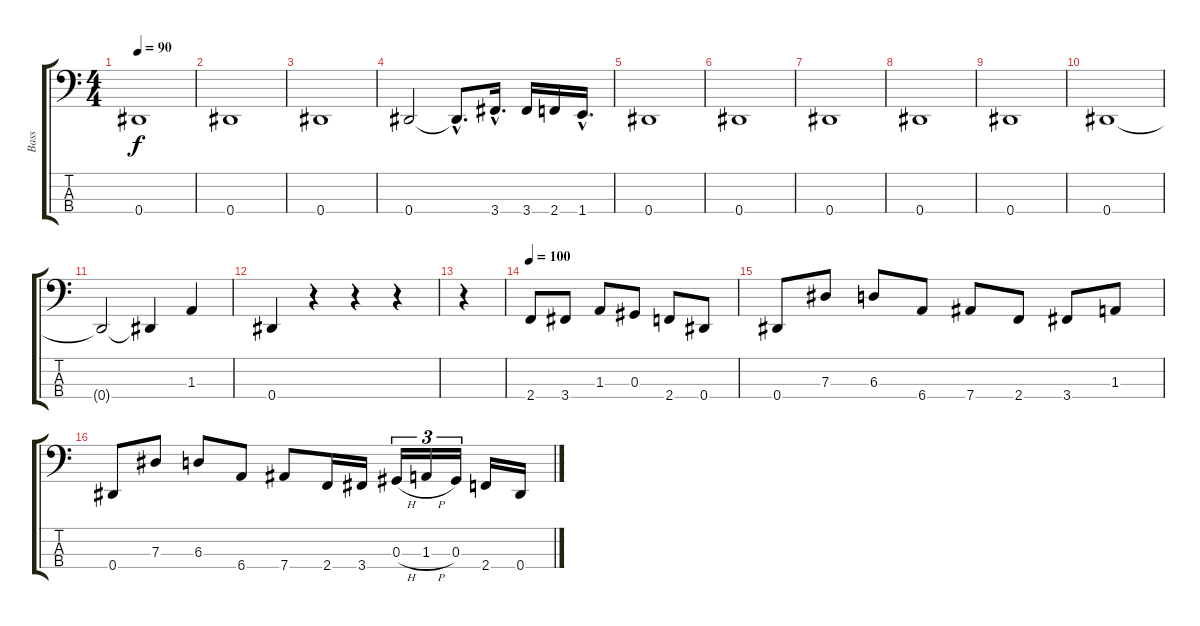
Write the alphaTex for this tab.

\track ("Bass" "Bass") {instrument electricbasspick}
\staff {score tabs}
\tuning (Gb2 Db2 Ab1 Eb1) {hide}
\ts (4 4)
\tempo 90
\clef f4
\ks c
0.4.1{dy f instrument electricbasspick} |
0.4.1 |
0.4.1 |
0.4.2 0.4{hac t}.8{d} 3.4{hac}.16{d} 3.4.16 2.4.16 1.4{hac}.16{d} |
0.4.1 |
0.4.1 |
0.4.1 |
0.4.1 |
0.4.1 |
0.4.1 |
0.4{t}.2 0.4{t}.4 1.3.4 |
0.4.4 r.4 r.4 r.4 |
r.4 |
\tempo 100
2.4.8 3.4.8 1.3.8 0.3.8 2.4.8 0.4.8 |
0.4.8 7.3.8 6.3.8 6.4.8 7.4.8 2.4.8 3.4.8 1.3.8 |
0.4.8 7.3.8 6.3.8 6.4.8 7.4.8 2.4.16 3.4.16 0.3{h}.16{tu (3 2)} 1.3{h}.16{tu (3 2)} 0.3.16{tu (3 2)} 2.4.16 0.4.16
